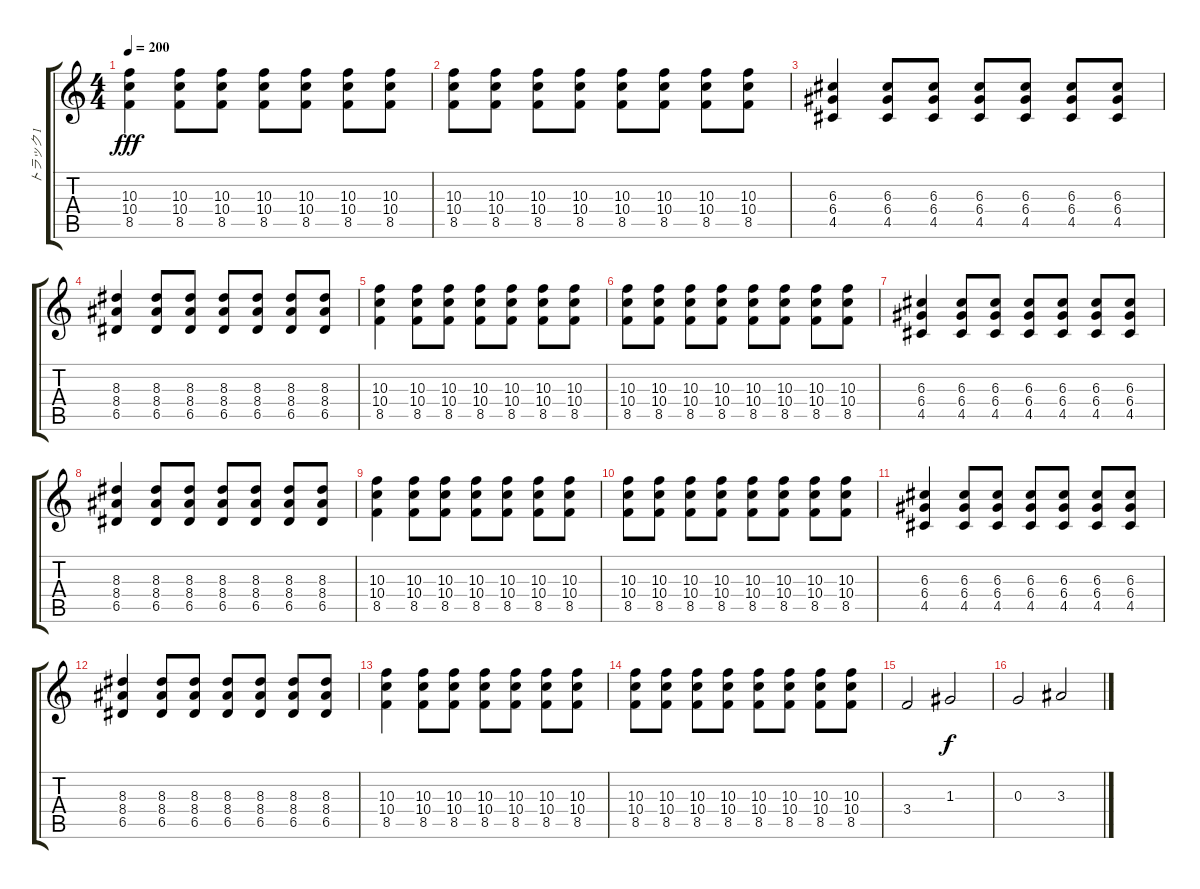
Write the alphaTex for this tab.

\track ("トラック 1" "トラック 1") {instrument acousticguitarsteel}
\staff {score tabs}
\tuning (E4 B3 G3 D3 A2 E2) {hide}
\ts (4 4)
\tempo 200
\clef g2
\ks c
(10.3 10.4 8.5).4{dy fff} (10.3 10.4 8.5).8 (10.3 10.4 8.5).8 (10.3 10.4 8.5).8 (10.3 10.4 8.5).8 (10.3 10.4 8.5).8 (10.3 10.4 8.5).8 |
(10.3 10.4 8.5).8 (10.3 10.4 8.5).8 (10.3 10.4 8.5).8 (10.3 10.4 8.5).8 (10.3 10.4 8.5).8 (10.3 10.4 8.5).8 (10.3 10.4 8.5).8 (10.3 10.4 8.5).8 |
(6.3 6.4 4.5).4 (6.3 6.4 4.5).8 (6.3 6.4 4.5).8 (6.3 6.4 4.5).8 (6.3 6.4 4.5).8 (6.3 6.4 4.5).8 (6.3 6.4 4.5).8 |
(8.3 8.4 6.5).4 (8.3 8.4 6.5).8 (8.3 8.4 6.5).8 (8.3 8.4 6.5).8 (8.3 8.4 6.5).8 (8.3 8.4 6.5).8 (8.3 8.4 6.5).8 |
(10.3 10.4 8.5).4 (10.3 10.4 8.5).8 (10.3 10.4 8.5).8 (10.3 10.4 8.5).8 (10.3 10.4 8.5).8 (10.3 10.4 8.5).8 (10.3 10.4 8.5).8 |
(10.3 10.4 8.5).8 (10.3 10.4 8.5).8 (10.3 10.4 8.5).8 (10.3 10.4 8.5).8 (10.3 10.4 8.5).8 (10.3 10.4 8.5).8 (10.3 10.4 8.5).8 (10.3 10.4 8.5).8 |
(6.3 6.4 4.5).4 (6.3 6.4 4.5).8 (6.3 6.4 4.5).8 (6.3 6.4 4.5).8 (6.3 6.4 4.5).8 (6.3 6.4 4.5).8 (6.3 6.4 4.5).8 |
(8.3 8.4 6.5).4 (8.3 8.4 6.5).8 (8.3 8.4 6.5).8 (8.3 8.4 6.5).8 (8.3 8.4 6.5).8 (8.3 8.4 6.5).8 (8.3 8.4 6.5).8 |
(10.3 10.4 8.5).4 (10.3 10.4 8.5).8 (10.3 10.4 8.5).8 (10.3 10.4 8.5).8 (10.3 10.4 8.5).8 (10.3 10.4 8.5).8 (10.3 10.4 8.5).8 |
(10.3 10.4 8.5).8 (10.3 10.4 8.5).8 (10.3 10.4 8.5).8 (10.3 10.4 8.5).8 (10.3 10.4 8.5).8 (10.3 10.4 8.5).8 (10.3 10.4 8.5).8 (10.3 10.4 8.5).8 |
(6.3 6.4 4.5).4 (6.3 6.4 4.5).8 (6.3 6.4 4.5).8 (6.3 6.4 4.5).8 (6.3 6.4 4.5).8 (6.3 6.4 4.5).8 (6.3 6.4 4.5).8 |
(8.3 8.4 6.5).4 (8.3 8.4 6.5).8 (8.3 8.4 6.5).8 (8.3 8.4 6.5).8 (8.3 8.4 6.5).8 (8.3 8.4 6.5).8 (8.3 8.4 6.5).8 |
(10.3 10.4 8.5).4 (10.3 10.4 8.5).8 (10.3 10.4 8.5).8 (10.3 10.4 8.5).8 (10.3 10.4 8.5).8 (10.3 10.4 8.5).8 (10.3 10.4 8.5).8 |
(10.3 10.4 8.5).8 (10.3 10.4 8.5).8 (10.3 10.4 8.5).8 (10.3 10.4 8.5).8 (10.3 10.4 8.5).8 (10.3 10.4 8.5).8 (10.3 10.4 8.5).8 (10.3 10.4 8.5).8 |
3.4.2 1.3.2{dy f} |
0.3.2 3.3.2
